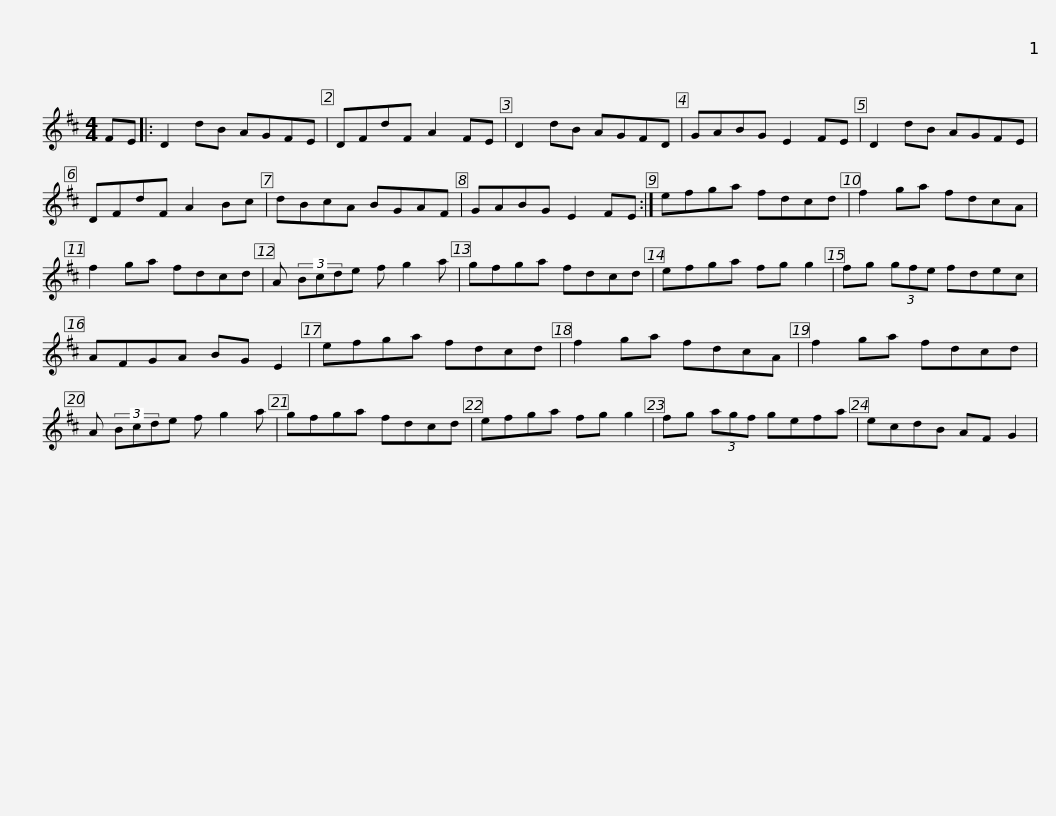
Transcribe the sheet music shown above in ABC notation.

X:1
L:1/8
M:4/4
I:linebreak $
K:D
V:1 treble
V:1
 FE |: D2 dB AGFE | DFdF A2 FE | D2 dB AGFD | GABG E2 FE | %5
 D2 dB AGFE |$ DFdF A2 Bc | dBcA BGAF | GABG E2 FE :| efga fdcd | %10
 f2 ga fdcA | f2 ga fdcd |$ A (3Bcde f g2 a | gfga fdcd | efga fg g2 | %15
 fg (3gfe fdec | AFGA BG E2 |$ efga fdcd | f2 ga fdcA | f2 ga fdcd | %20
 A (3Bcde f g2 a | gfga fdcd |$ efga fg g2 | fg (3agf gefa | ecdB AF G2 | %25
